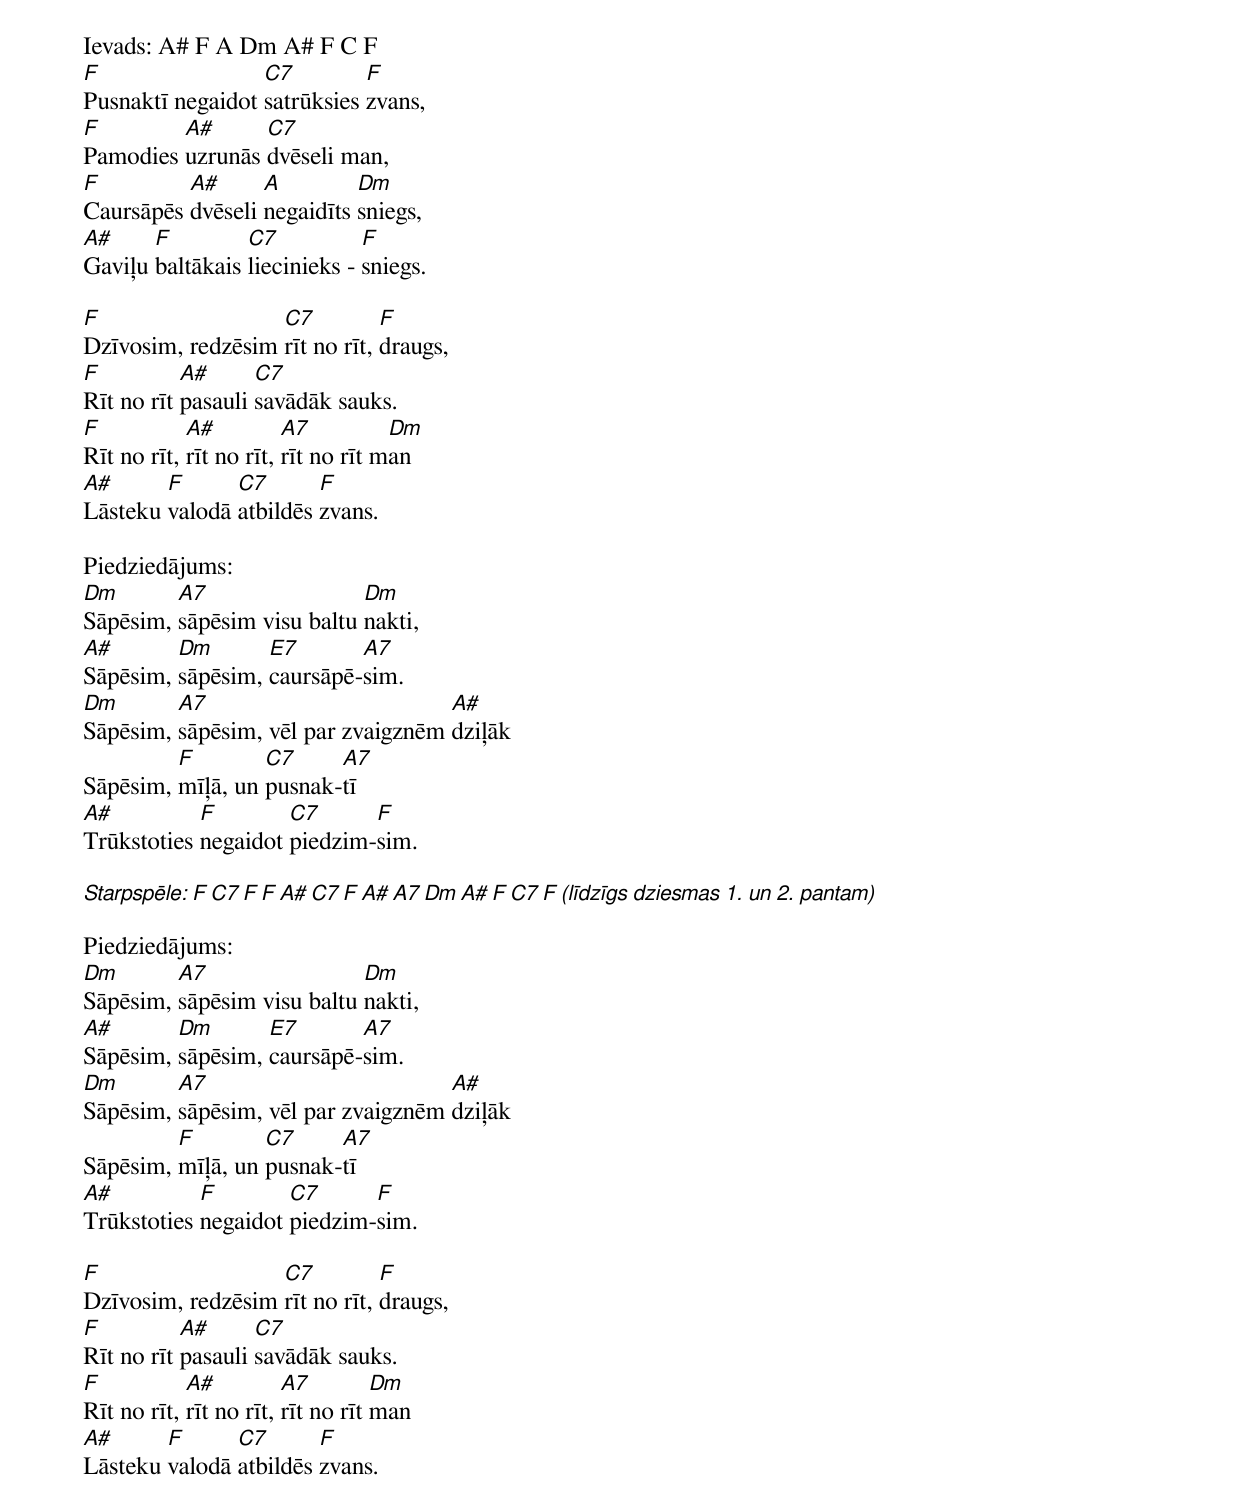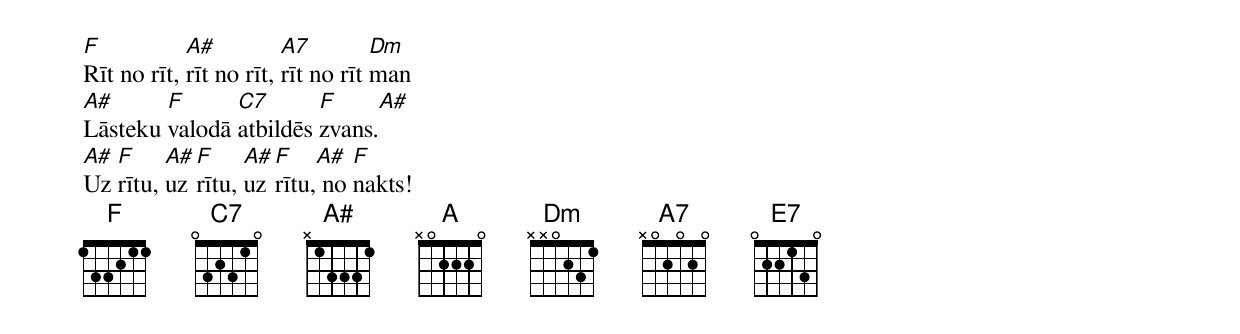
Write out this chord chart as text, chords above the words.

Ievads: A# F A Dm A# F C F
F                 C7         F
Pusnaktī negaidot satrūksies zvans,
F        A#      C7
Pamodies uzrunās dvēseli man,
F         A#      A         Dm
Caursāpēs dvēseli negaidīts sniegs,
A#     F         C7           F
Gaviļu baltākais liecinieks - sniegs.

F                  C7          F
Dzīvosim, redzēsim rīt no rīt, draugs,
F          A#      C7
Rīt no rīt pasauli savādāk sauks.
F           A#          A7          Dm
Rīt no rīt, rīt no rīt, rīt no rīt man
A#      F      C7       F
Lāsteku valodā atbildēs zvans.

Piedziedājums:
Dm       A7                 Dm
Sāpēsim, sāpēsim visu baltu nakti,
A#       Dm       E7       A7
Sāpēsim, sāpēsim, caursāpē-sim.
Dm       A7                         A#
Sāpēsim, sāpēsim, vēl par zvaigznēm dziļāk
         F        C7     A7
Sāpēsim, mīļā, un pusnak-tī
A#          F        C7      F
Trūkstoties negaidot piedzim-sim.

 Starpspēle: F C7 F F A# C7 F A# A7 Dm A# F C7 F (līdzīgs dziesmas 1. un 2. pantam)

Piedziedājums:
Dm       A7                 Dm
Sāpēsim, sāpēsim visu baltu nakti,
A#       Dm       E7       A7
Sāpēsim, sāpēsim, caursāpē-sim.
Dm       A7                         A#
Sāpēsim, sāpēsim, vēl par zvaigznēm dziļāk
         F        C7     A7
Sāpēsim, mīļā, un pusnak-tī
A#          F        C7      F
Trūkstoties negaidot piedzim-sim.

F                  C7          F
Dzīvosim, redzēsim rīt no rīt, draugs,
F          A#      C7
Rīt no rīt pasauli savādāk sauks.
F           A#          A7         Dm
Rīt no rīt, rīt no rīt, rīt no rīt man
A#      F      C7       F
Lāsteku valodā atbildēs zvans.
F           A#          A7         Dm
Rīt no rīt, rīt no rīt, rīt no rīt man
A#      F      C7       F        A#
Lāsteku valodā atbildēs zvans.
A# F     A# F     A# F    A#  F
Uz rītu, uz rītu, uz rītu, no nakts!
